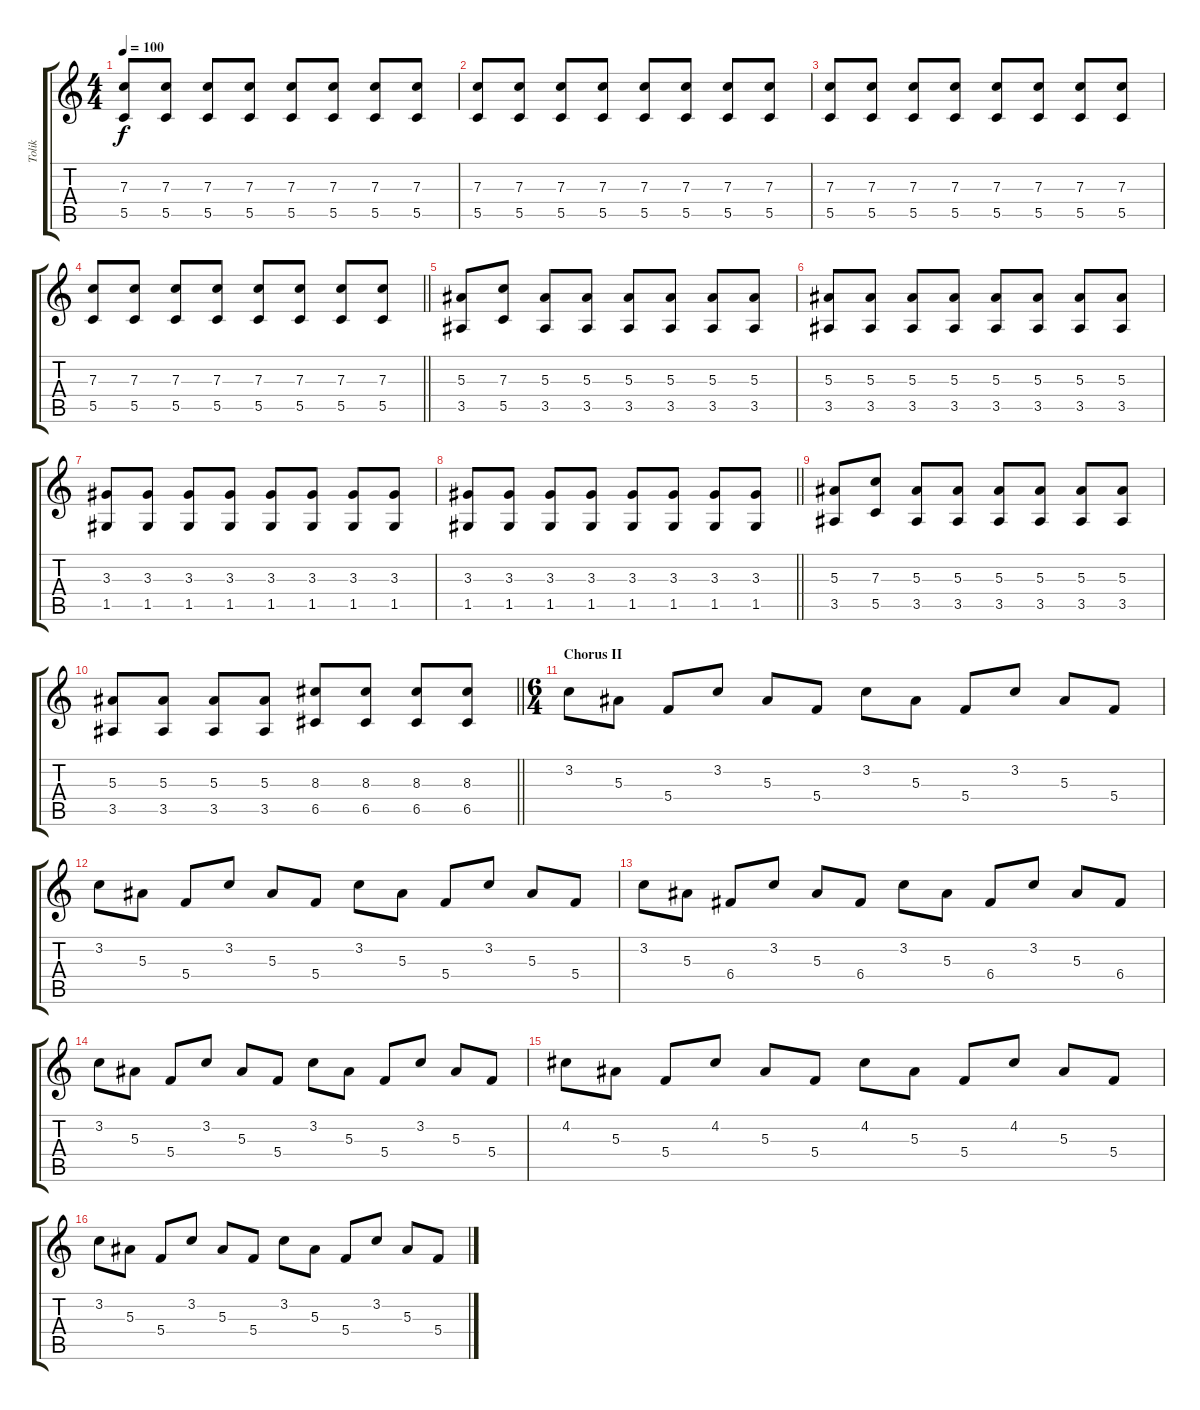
\track ("Tolik" "Tolik") {instrument distortionguitar}
\staff {score tabs}
\tuning (D4 A3 F3 C3 G2 C2) {hide}
\ts (4 4)
\tempo 100
\clef g2
\ks c
(7.3 5.5).8{dy f} (7.3 5.5).8 (7.3 5.5).8 (7.3 5.5).8 (7.3 5.5).8 (7.3 5.5).8 (7.3 5.5).8 (7.3 5.5).8 |
(7.3 5.5).8 (7.3 5.5).8 (7.3 5.5).8 (7.3 5.5).8 (7.3 5.5).8 (7.3 5.5).8 (7.3 5.5).8 (7.3 5.5).8 |
(7.3 5.5).8 (7.3 5.5).8 (7.3 5.5).8 (7.3 5.5).8 (7.3 5.5).8 (7.3 5.5).8 (7.3 5.5).8 (7.3 5.5).8 |
\barLineRight lightlight
(7.3 5.5).8 (7.3 5.5).8 (7.3 5.5).8 (7.3 5.5).8 (7.3 5.5).8 (7.3 5.5).8 (7.3 5.5).8 (7.3 5.5).8 |
(5.3 3.5).8 (7.3 5.5).8 (5.3 3.5).8 (5.3 3.5).8 (5.3 3.5).8 (5.3 3.5).8 (5.3 3.5).8 (5.3 3.5).8 |
(5.3 3.5).8 (5.3 3.5).8 (5.3 3.5).8 (5.3 3.5).8 (5.3 3.5).8 (5.3 3.5).8 (5.3 3.5).8 (5.3 3.5).8 |
(3.3 1.5).8 (3.3 1.5).8 (3.3 1.5).8 (3.3 1.5).8 (3.3 1.5).8 (3.3 1.5).8 (3.3 1.5).8 (3.3 1.5).8 |
\barLineRight lightlight
(3.3 1.5).8 (3.3 1.5).8 (3.3 1.5).8 (3.3 1.5).8 (3.3 1.5).8 (3.3 1.5).8 (3.3 1.5).8 (3.3 1.5).8 |
(5.3 3.5).8 (7.3 5.5).8 (5.3 3.5).8 (5.3 3.5).8 (5.3 3.5).8 (5.3 3.5).8 (5.3 3.5).8 (5.3 3.5).8 |
\barLineRight lightlight
(5.3 3.5).8 (5.3 3.5).8 (5.3 3.5).8 (5.3 3.5).8 (8.3 6.5).8 (8.3 6.5).8 (8.3 6.5).8 (8.3 6.5).8 |
\ts (6 4)
\section ("" "Chorus II")
3.2.8 5.3.8 5.4.8 3.2.8 5.3.8 5.4.8 3.2.8 5.3.8 5.4.8 3.2.8 5.3.8 5.4.8 |
3.2.8 5.3.8 5.4.8 3.2.8 5.3.8 5.4.8 3.2.8 5.3.8 5.4.8 3.2.8 5.3.8 5.4.8 |
3.2.8 5.3.8 6.4.8 3.2.8 5.3.8 6.4.8 3.2.8 5.3.8 6.4.8 3.2.8 5.3.8 6.4.8 |
3.2.8 5.3.8 5.4.8 3.2.8 5.3.8 5.4.8 3.2.8 5.3.8 5.4.8 3.2.8 5.3.8 5.4.8 |
4.2.8 5.3.8 5.4.8 4.2.8 5.3.8 5.4.8 4.2.8 5.3.8 5.4.8 4.2.8 5.3.8 5.4.8 |
3.2.8 5.3.8 5.4.8 3.2.8 5.3.8 5.4.8 3.2.8 5.3.8 5.4.8 3.2.8 5.3.8 5.4.8
